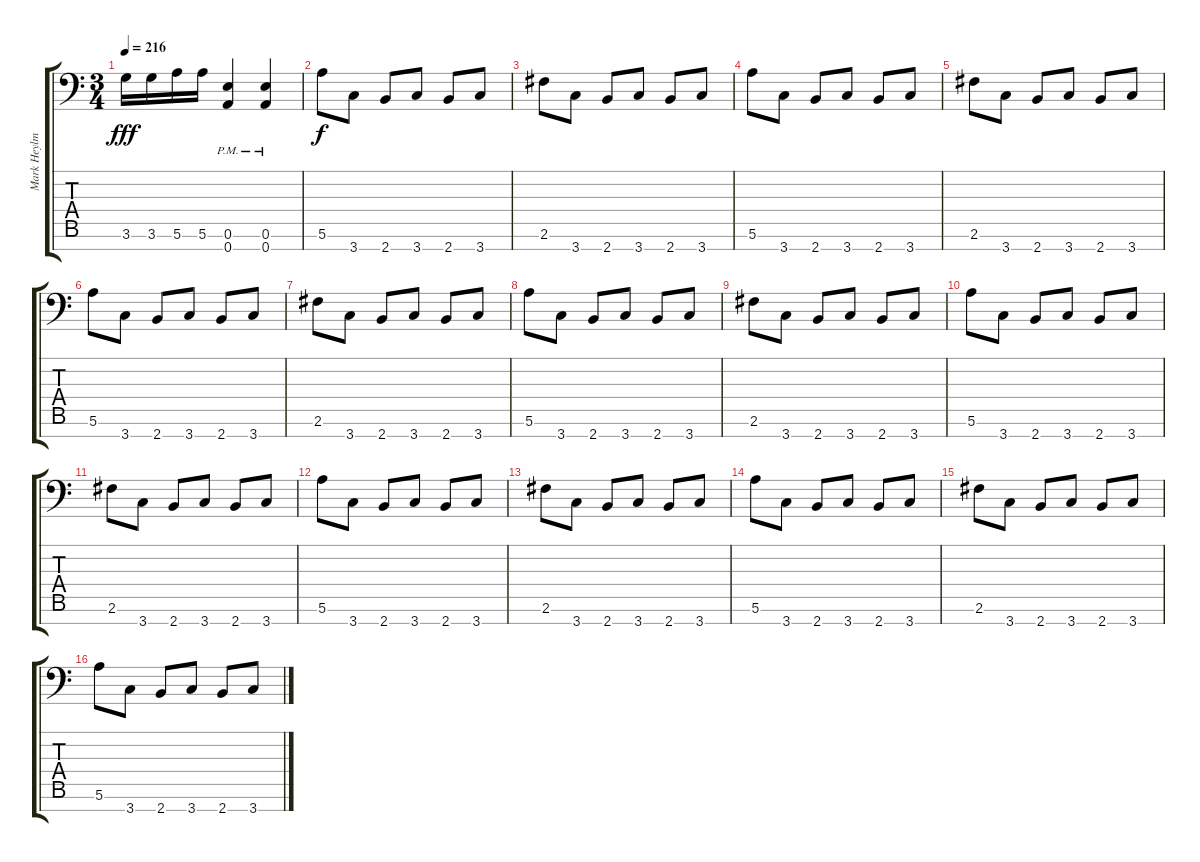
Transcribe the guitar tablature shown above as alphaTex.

\track ("Mark Heylmun" "Mark Heylm") {instrument distortionguitar}
\staff {score tabs}
\tuning (E4 B3 G3 D3 A2 E2 A1) {hide}
\ts (3 4)
\tempo 216
\clef f4
\ks c
3.6.16{dy fff} 3.6.16 5.6.16 5.6.16 (0.6{pm} 0.7{pm}).4 (0.6{pm} 0.7{pm}).4 |
5.6.8{dy f} 3.7.8 2.7.8 3.7.8 2.7.8 3.7.8 |
2.6.8 3.7.8 2.7.8 3.7.8 2.7.8 3.7.8 |
5.6.8 3.7.8 2.7.8 3.7.8 2.7.8 3.7.8 |
2.6.8 3.7.8 2.7.8 3.7.8 2.7.8 3.7.8 |
5.6.8 3.7.8 2.7.8 3.7.8 2.7.8 3.7.8 |
2.6.8 3.7.8 2.7.8 3.7.8 2.7.8 3.7.8 |
5.6.8 3.7.8 2.7.8 3.7.8 2.7.8 3.7.8 |
2.6.8 3.7.8 2.7.8 3.7.8 2.7.8 3.7.8 |
5.6.8 3.7.8 2.7.8 3.7.8 2.7.8 3.7.8 |
2.6.8 3.7.8 2.7.8 3.7.8 2.7.8 3.7.8 |
5.6.8 3.7.8 2.7.8 3.7.8 2.7.8 3.7.8 |
2.6.8 3.7.8 2.7.8 3.7.8 2.7.8 3.7.8 |
5.6.8 3.7.8 2.7.8 3.7.8 2.7.8 3.7.8 |
2.6.8 3.7.8 2.7.8 3.7.8 2.7.8 3.7.8 |
5.6.8 3.7.8 2.7.8 3.7.8 2.7.8 3.7.8
